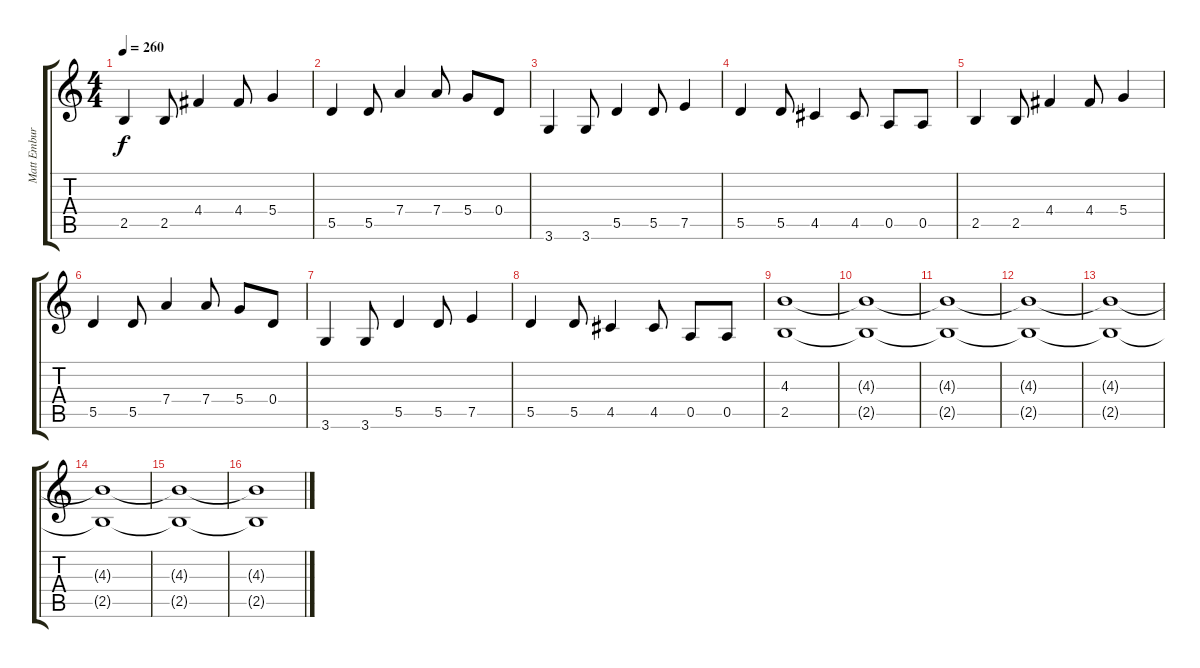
\track ("Matt Emburgia" "Matt Embur") {instrument distortionguitar}
\staff {score tabs}
\tuning (E4 B3 G3 D3 A2 E2) {hide}
\ts (4 4)
\tempo 260
\clef g2
\ks c
2.5.4{dy f} 2.5.8 4.4.4 4.4.8 5.4.4 |
5.5.4 5.5.8 7.4.4 7.4.8 5.4.8 0.4.8 |
3.6.4 3.6.8 5.5.4 5.5.8 7.5.4 |
5.5.4 5.5.8 4.5.4 4.5.8 0.5.8 0.5.8 |
2.5.4 2.5.8 4.4.4 4.4.8 5.4.4 |
5.5.4 5.5.8 7.4.4 7.4.8 5.4.8 0.4.8 |
3.6.4 3.6.8 5.5.4 5.5.8 7.5.4 |
5.5.4 5.5.8 4.5.4 4.5.8 0.5.8 0.5.8 |
(4.3 2.5).1{volume 7} |
(4.3{t} 2.5{t}).1 |
(4.3{t} 2.5{t}).1 |
(4.3{t} 2.5{t}).1 |
(4.3{t} 2.5{t}).1 |
(4.3{t} 2.5{t}).1 |
(4.3{t} 2.5{t}).1 |
(4.3{t} 2.5{t}).1
